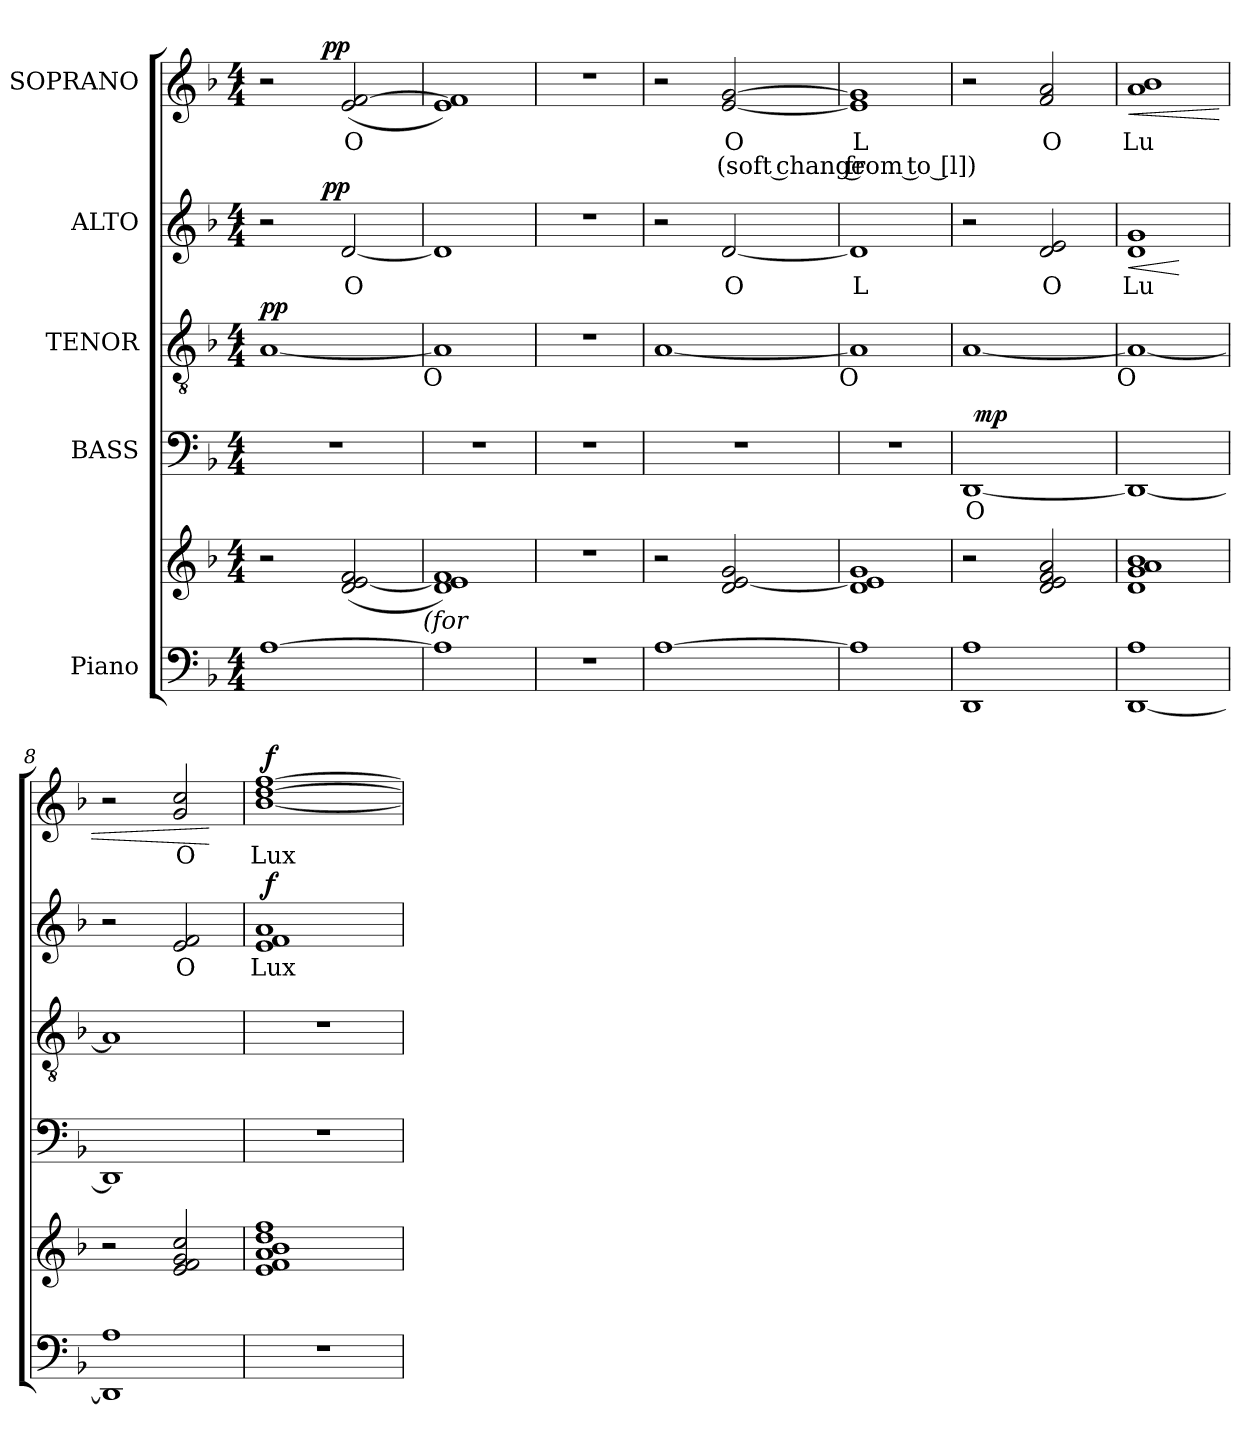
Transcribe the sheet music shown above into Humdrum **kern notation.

**kern	**kern	**kern	**text	**dynam	**kern	**dynam	**kern	**text	**dynam	**kern	**text	**text	**dynam
*part5	*part5	*part4	*part4	*part4	*part3	*part3	*part2	*part2	*part2	*part1	*part1	*part1	*part1
*staff6	*staff5	*staff4	*staff4	*staff4	*staff3	*staff3	*staff2	*staff2	*staff2	*staff1	*staff1	*staff1	*staff1
*I"Piano	*	*I"BASS	*	*	*I"TENOR	*	*I"ALTO	*	*	*I"SOPRANO	*	*	*
*clefF4	*clefG2	*clefF4	*	*	*clefGv2	*	*clefG2	*	*	*clefG2	*	*	*
*k[b-]	*k[b-]	*k[b-]	*	*	*k[b-]	*	*k[b-]	*	*	*k[b-]	*	*	*
*F:	*F:	*F:	*	*	*F:	*	*F:	*	*	*F:	*	*	*
*M4/4	*M4/4	*M4/4	*	*	*M4/4	*	*M4/4	*	*	*M4/4	*	*	*
=1	=1	=1	=1	=1	=1	=1	=1	=1	=1	=1	=1	=1	=1
!	!	!	!	!	!	!LO:DY:a	!	!	!	!	!	!	!
*	*	*	*	*	*	*	*^	*	*	*^	*	*	*
[>1A	2r	1r	.	.	[<1A	pp	2r	4..ryy	.	.	2r	4..ryy	.	.	.
!	!	!	!	!	!	!	!	!	!	!LO:DY:a	!	!	!	!	!LO:DY:a
.	.	.	.	.	.	.	.	2ryy	.	pp	.	2ryy	.	.	pp
!	!	!	!	!	!	!	!	!	!LO:LY:b	!	!	!	!LO:LY:b	!	!
.	(<2d/ [>2e/ 2f/	.	.	.	.	.	[<2d/	.	O	.	(<2e/ [>2f/	.	O	.	.
.	.	.	.	.	.	.	.	16ryy	.	.	.	16ryy	.	.	.
!	!	!	!	!	!LO:TX:b:t=O	!	!	!	!	!	!	!	!	!	!
!	!LO:TX:b:i:t=(for	!	!	!	!	!	!	!	!	!	!	!	!	!	!
*	*	*	*	*	*	*	*v	*v	*	*	*	*	*	*	*
*	*	*	*	*	*	*	*	*	*	*v	*v	*	*	*
=2	=2	=2	=2	=2	=2	=2	=2	=2	=2	=2	=2	=2	=2
1A]	1d 1e] 1f)	1r	.	.	1A]	.	1d]	.	.	1e 1f])	.	.	.
=3	=3	=3	=3	=3	=3	=3	=3	=3	=3	=3	=3	=3	=3
1r	1r	1r	.	.	1r	.	1r	.	.	1r	.	.	.
=4	=4	=4	=4	=4	=4	=4	=4	=4	=4	=4	=4	=4	=4
[>1A	2r	1r	.	.	[<1A	.	2r	.	.	2r	.	.	.
!	!	!	!	!	!	!	!	!LO:LY:b	!	!	!LO:LY:b	!LO:LY:b	!
.	2d/ [<2e/ 2g/	.	.	.	.	.	[<2d/	O	.	[<2e/ [>2g/	O	(soft change	.
!	!	!	!	!	!LO:TX:b:t=O	!	!	!	!	!	!	!	!
=5	=5	=5	=5	=5	=5	=5	=5	=5	=5	=5	=5	=5	=5
!	!	!	!	!	!	!	!	!LO:LY:b	!	!	!LO:LY:b	!LO:LY:b	!
1A]	1d 1e] 1g	1r	.	.	1A]	.	1d]	L	.	1e] 1g]	L	from [o] to [l])	.
=6	=6	=6	=6	=6	=6	=6	=6	=6	=6	=6	=6	=6	=6
!	!	!	!LO:LY:b	!	!	!	!	!	!	!	!	!	!
*	*	*^	*	*	*	*	*	*	*	*	*	*	*
1DD 1A	2r	[<1DD	32ryy	O	.	[<1A	.	2r	.	.	2r	.	.	.
!	!	!	!	!	!LO:DY:a	!	!	!	!	!	!	!	!	!
.	.	.	2ryy	.	mp	.	.	.	.	.	.	.	.	.
!	!	!	!	!	!	!	!	!	!LO:LY:b	!	!	!LO:LY:b	!	!
.	2d/ 2e/ 2f/ 2a/	.	.	.	.	.	.	2d/ 2e/	O	.	2f/ 2a/	O	.	.
.	.	.	4...ryy	.	.	.	.	.	.	.	.	.	.	.
!	!	!	!	!	!	!LO:TX:b:t=O	!	!	!	!	!	!	!	!
!!LO:LB:g=z
=7	=7	=7	=7	=7	=7	=7	=7	=7	=7	=7	=7	=7	=7	=7
!	!	!	!	!	!	!	!	!	!LO:LY:b	!LO:HP:b	!	!LO:LY:b	!	!LO:HP:b
*	*	*v	*v	*	*	*	*	*	*	*	*	*	*	*
[<1DD 1A	1d 1g 1a 1b-	1DD_	.	.	1A_	.	1d 1g	Lu	<	1a 1b-	Lu	.	<
.	.	.	.	.	.	.	.	.	[	.	.	.	.
=8	=8	=8	=8	=8	=8	=8	=8	=8	=8	=8	=8	=8	=8
1DD] 1A	2r	1DD]	.	.	1A]	.	2r	.	.	2r	.	.	.
!	!	!	!	!	!	!	!	!LO:LY:b	!	!	!LO:LY:b	!	!
.	2e/ 2f/ 2g/ 2cc/	.	.	.	.	.	2e/ 2f/	O	.	2g/ 2cc/	O	.	.
.	.	.	.	.	.	.	.	.	.	.	.	.	[
=9	=9	=9	=9	=9	=9	=9	=9	=9	=9	=9	=9	=9	=9
!	!	!	!	!	!	!	!	!LO:LY:b	!	!	!LO:LY:b	!	!
*	*	*	*	*	*	*	*^	*	*	*^	*	*	*
1r	1e 1f 1a 1b- 1dd 1ff	1r	.	.	1r	.	1e 1f 1a	48ryy	Lux	.	[<1b- [>1dd [>1ff	48ryy	Lux	.	.
!	!	!	!	!	!	!	!	!	!	!LO:DY:a	!	!	!	!	!LO:DY:a
.	.	.	.	.	.	.	.	3%2ryy	.	f	.	3%2ryy	.	.	f
.	.	.	.	.	.	.	.	6...ryy	.	.	.	6...ryy	.	.	.
*	*	*	*	*	*	*	*v	*v	*	*	*	*	*	*	*
*	*	*	*	*	*	*	*	*	*	*v	*v	*	*	*
=	=	=	=	=	=	=	=	=	=	=	=	=	=
*-	*-	*-	*-	*-	*-	*-	*-	*-	*-	*-	*-	*-	*-
